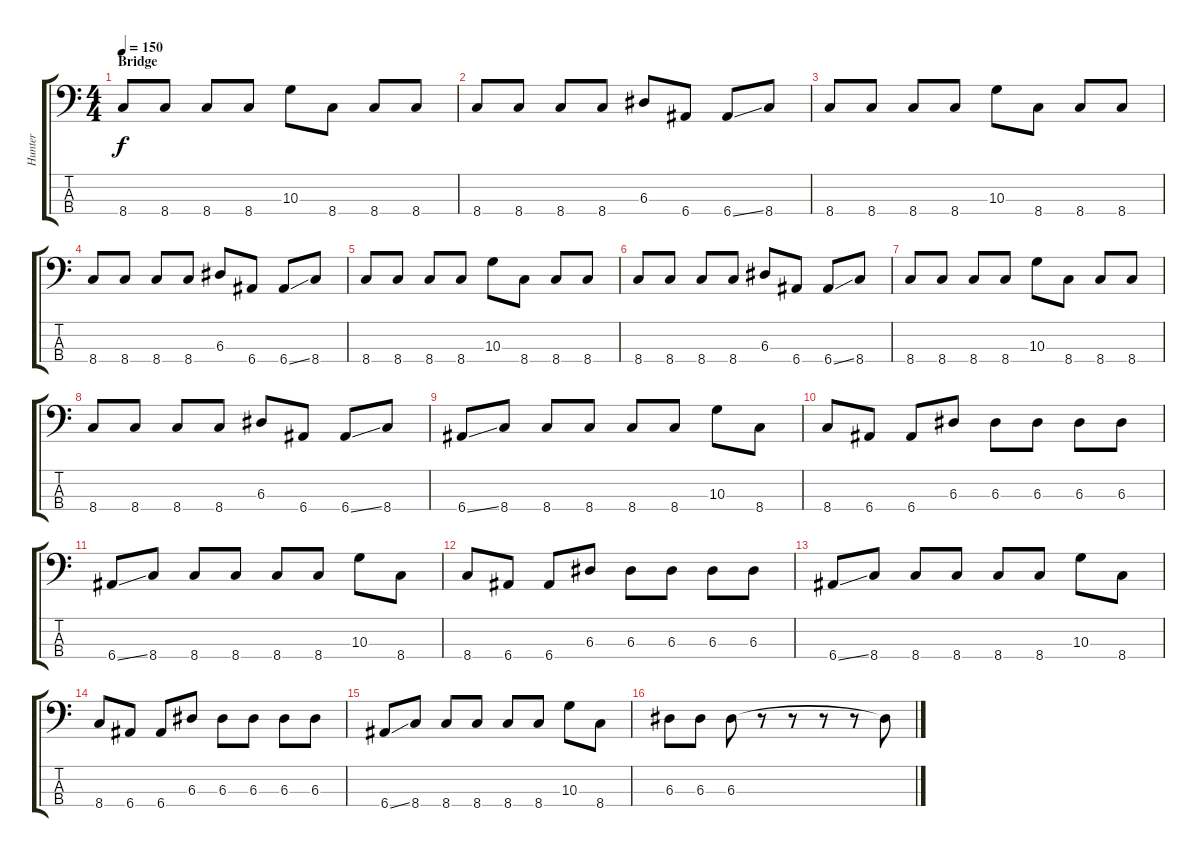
\track ("Hunter" "Hunter") {instrument electricbasspick}
\staff {score tabs}
\tuning (G2 D2 A1 E1) {hide}
\ts (4 4)
\section ("" "Bridge")
\tempo 150
\clef f4
\ks c
8.4.8{dy f} 8.4.8 8.4.8 8.4.8 10.3.8 8.4.8 8.4.8 8.4.8 |
8.4.8 8.4.8 8.4.8 8.4.8 6.3.8 6.4.8 6.4{ss}.8 8.4.8 |
8.4.8 8.4.8 8.4.8 8.4.8 10.3.8 8.4.8 8.4.8 8.4.8 |
8.4.8 8.4.8 8.4.8 8.4.8 6.3.8 6.4.8 6.4{ss}.8 8.4.8 |
8.4.8 8.4.8 8.4.8 8.4.8 10.3.8 8.4.8 8.4.8 8.4.8 |
8.4.8 8.4.8 8.4.8 8.4.8 6.3.8 6.4.8 6.4{ss}.8 8.4.8 |
8.4.8 8.4.8 8.4.8 8.4.8 10.3.8 8.4.8 8.4.8 8.4.8 |
8.4.8 8.4.8 8.4.8 8.4.8 6.3.8 6.4.8 6.4{ss}.8 8.4.8 |
6.4{ss}.8 8.4.8 8.4.8 8.4.8 8.4.8 8.4.8 10.3.8 8.4.8 |
8.4.8 6.4.8 6.4.8 6.3.8 6.3.8 6.3.8 6.3.8 6.3.8 |
6.4{ss}.8 8.4.8 8.4.8 8.4.8 8.4.8 8.4.8 10.3.8 8.4.8 |
8.4.8 6.4.8 6.4.8 6.3.8 6.3.8 6.3.8 6.3.8 6.3.8 |
6.4{ss}.8 8.4.8 8.4.8 8.4.8 8.4.8 8.4.8 10.3.8 8.4.8 |
8.4.8 6.4.8 6.4.8 6.3.8 6.3.8 6.3.8 6.3.8 6.3.8 |
6.4{ss}.8 8.4.8 8.4.8 8.4.8 8.4.8 8.4.8 10.3.8 8.4.8 |
6.3.8 6.3.8 6.3.8 r.8 r.8 r.8 r.8 6.3{t}.8
